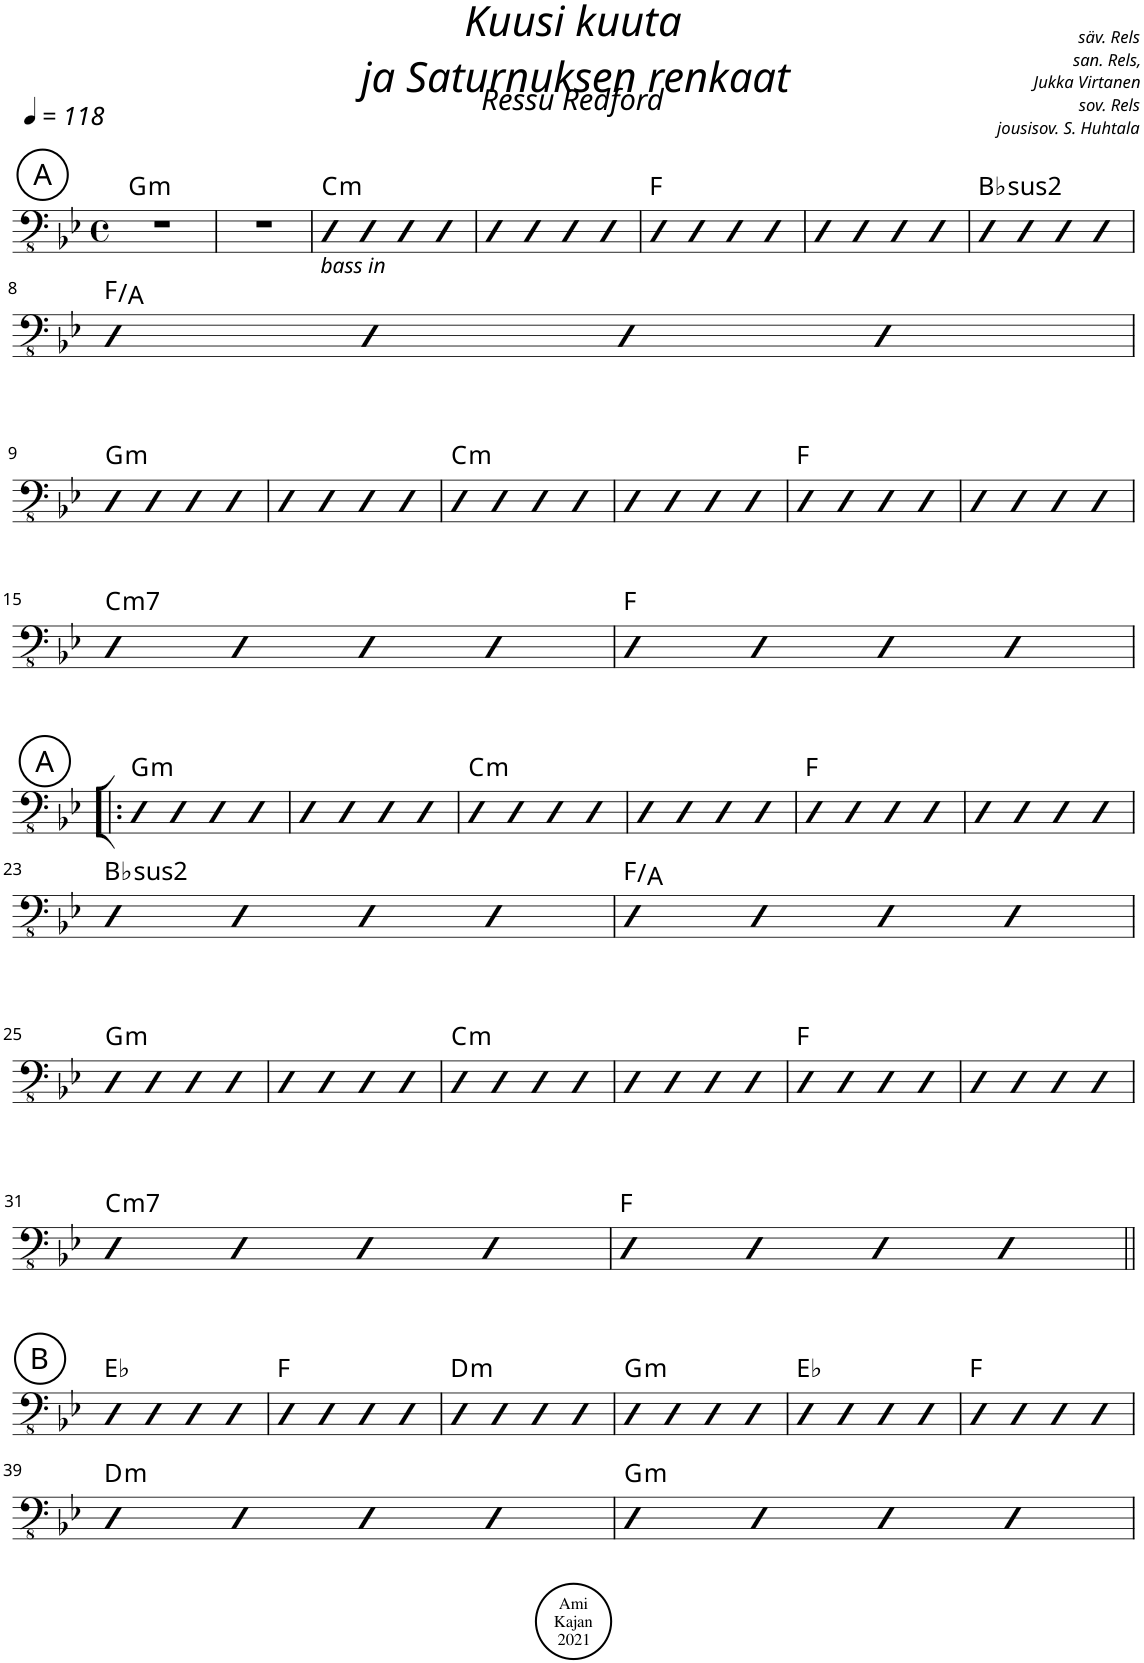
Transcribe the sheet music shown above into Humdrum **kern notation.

**kern	**harte
*part1	*part1
*staff1	*
*I"Acoustic Bass	*
*I'Bass	*
*clefFv4	*
*k[b-e-]	*
*M4/4	*
*met(c)	*
*MM118	*
!!LO:REH:place=s1:a:cj:enc=circle:fs=14:t=A
=1	=1
!	!LO:H:kt=m
1r	G:min
=2	=2
1r	.
=3	=3
!LO:TX:b:i:t=bass in	!LO:H:kt=m
4DD	C:min
4DD	.
4DD	.
4DD	.
=4	=4
4DD	.
4DD	.
4DD	.
4DD	.
=5	=5
4DD	F:maj
4DD	.
4DD	.
4DD	.
=6	=6
4DD	.
4DD	.
4DD	.
4DD	.
=7	=7
!	!LO:H:kt=2
4DD	Bb:(1,2,5)
4DD	.
4DD	.
4DD	.
!!LO:LB:g=z
=8	=8
4DD	F:maj/3
4DD	.
4DD	.
4DD	.
!!LO:LB:g=z
=9	=9
!	!LO:H:kt=m
4DD	G:min
4DD	.
4DD	.
4DD	.
=10	=10
4DD	.
4DD	.
4DD	.
4DD	.
=11	=11
!	!LO:H:kt=m
4DD	C:min
4DD	.
4DD	.
4DD	.
=12	=12
4DD	.
4DD	.
4DD	.
4DD	.
=13	=13
4DD	F:maj
4DD	.
4DD	.
4DD	.
=14	=14
4DD	.
4DD	.
4DD	.
4DD	.
!!LO:LB:g=z
=15	=15
!	!LO:H:kt=m7
4DD	C:min7
4DD	.
4DD	.
4DD	.
=16	=16
4DD	F:maj
4DD	.
4DD	.
4DD	.
!!LO:LB:g=z
!!LO:REH:place=s1:a:cj:enc=circle:fs=14:t=A
=17!|:	=17!|:
!	!LO:H:kt=m
4DD	G:min
4DD	.
4DD	.
4DD	.
=18	=18
4DD	.
4DD	.
4DD	.
4DD	.
=19	=19
!	!LO:H:kt=m
4DD	C:min
4DD	.
4DD	.
4DD	.
=20	=20
4DD	.
4DD	.
4DD	.
4DD	.
=21	=21
4DD	F:maj
4DD	.
4DD	.
4DD	.
=22	=22
4DD	.
4DD	.
4DD	.
4DD	.
!!LO:LB:g=z
=23	=23
!	!LO:H:kt=2
4DD	Bb:(1,2,5)
4DD	.
4DD	.
4DD	.
=24	=24
4DD	F:maj/3
4DD	.
4DD	.
4DD	.
!!LO:LB:g=z
=25	=25
!	!LO:H:kt=m
4DD	G:min
4DD	.
4DD	.
4DD	.
=26	=26
4DD	.
4DD	.
4DD	.
4DD	.
=27	=27
!	!LO:H:kt=m
4DD	C:min
4DD	.
4DD	.
4DD	.
=28	=28
4DD	.
4DD	.
4DD	.
4DD	.
=29	=29
4DD	F:maj
4DD	.
4DD	.
4DD	.
=30	=30
4DD	.
4DD	.
4DD	.
4DD	.
!!LO:LB:g=z
=31	=31
!	!LO:H:kt=m7
4DD	C:min7
4DD	.
4DD	.
4DD	.
=32	=32
4DD	F:maj
4DD	.
4DD	.
4DD	.
!!LO:LB:g=z
!!LO:REH:place=s1:a:cj:enc=circle:fs=14:t=B
=33||	=33||
4DD	Eb:maj
4DD	.
4DD	.
4DD	.
=34	=34
4DD	F:maj
4DD	.
4DD	.
4DD	.
=35	=35
!	!LO:H:kt=m
4DD	D:min
4DD	.
4DD	.
4DD	.
=36	=36
!	!LO:H:kt=m
4DD	G:min
4DD	.
4DD	.
4DD	.
=37	=37
4DD	Eb:maj
4DD	.
4DD	.
4DD	.
=38	=38
4DD	F:maj
4DD	.
4DD	.
4DD	.
!!LO:LB:g=z
=39	=39
!	!LO:H:kt=m
4DD	D:min
4DD	.
4DD	.
4DD	.
=40	=40
!	!LO:H:kt=m
4DD	G:min
4DD	.
4DD	.
4DD	.
=	=
*-	*-
